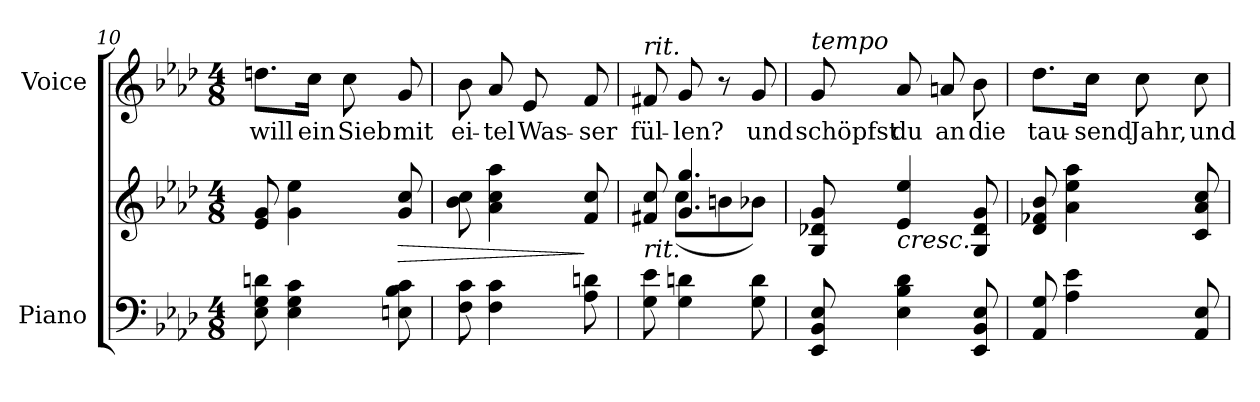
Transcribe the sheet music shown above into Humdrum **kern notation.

**kern	**kern	**dynam	**kern	**text
*part2	*part2	*part2	*part1	*part1
*staff3	*staff2	*staff2/3	*staff1	*staff1
*I"Piano	*	*	*I"Voice	*
*I'Pno	*	*	*	*
*clefF4	*clefG2	*	*clefG2	*
*k[b-e-a-d-]	*k[b-e-a-d-]	*	*k[b-e-a-d-]	*
*M4/8	*M4/8	*	*M4/8	*
=10	=10	=10	=10	=10
8E-\ 8G\ 8dn\	8e-/ 8g/	.	8.ddn\L	will
4E-\ 4G\ 4c\	4g\ 4ee-\	.	.	.
.	.	.	16cc\Jk	ein
.	.	.	8cc\	Sieb
!	!	!LO:HP:b	!	!
8En\ 8B-\ 8c\	8g/ 8cc/	>	8g/	mit
=11	=11	=11	=11	=11
8F\ 8c\	8b-\ 8cc\	.	8b-\	ei-
4F\ 4c\	4a-\ 4cc\ 4aa-\	.	8a-/	-tel
.	.	.	8e-/	Was-
8A-\ 8dn\	8f/ 8cc/	]	8f/	-ser
=12	=12	=12	=12	=12
*	*^	*	*	*
!	!	!	!	!LO:TX:a:i:t=rit.	!
!LO:TX:i:t=rit.	!	!	!	!	!
8G\ 8e-\	8f#X/ 8cc/	8ryy	.	8f#X/	fül-
4G\ 4dn\	4.g/ 4.gg/	(>8cc\L	.	8g/	-len?
.	.	8bn\	.	8r	.
8G\ 8d\	.	8b-X\J)	.	8g/	und
=13	=13	=13	=13	=13	=13
!	!	!	!	!LO:TX:a:i:t=tempo	!
*	*v	*v	*	*	*
8EE-/ 8BB-/ 8E-/	8G/ 8d-X/ 8g/	.	8g/	schöpfst
!	!LO:TX:b:i:t=cresc.	!	!	!
4E-\ 4B-\ 4d-\	4e-/ 4ee-/	.	8a-/	du
.	.	.	8an/	an
8EE-/ 8BB-/ 8E-/	8G/ 8d-/ 8g/	.	8b-\	die
=14	=14	=14	=14	=14
8AA-/ 8G/	8d-/ 8f-X/ 8b-/	.	8.dd-\L	tau-
4A-\ 4e-\	4a-\ 4ee-\ 4aa-\	.	.	.
.	.	.	16cc\Jk	-send
.	.	.	8cc\	Jahr,
8AA-/ 8E-/	8c/ 8a-/ 8cc/	.	8cc\	und
=	=	=	=	=
*-	*-	*-	*-	*-
